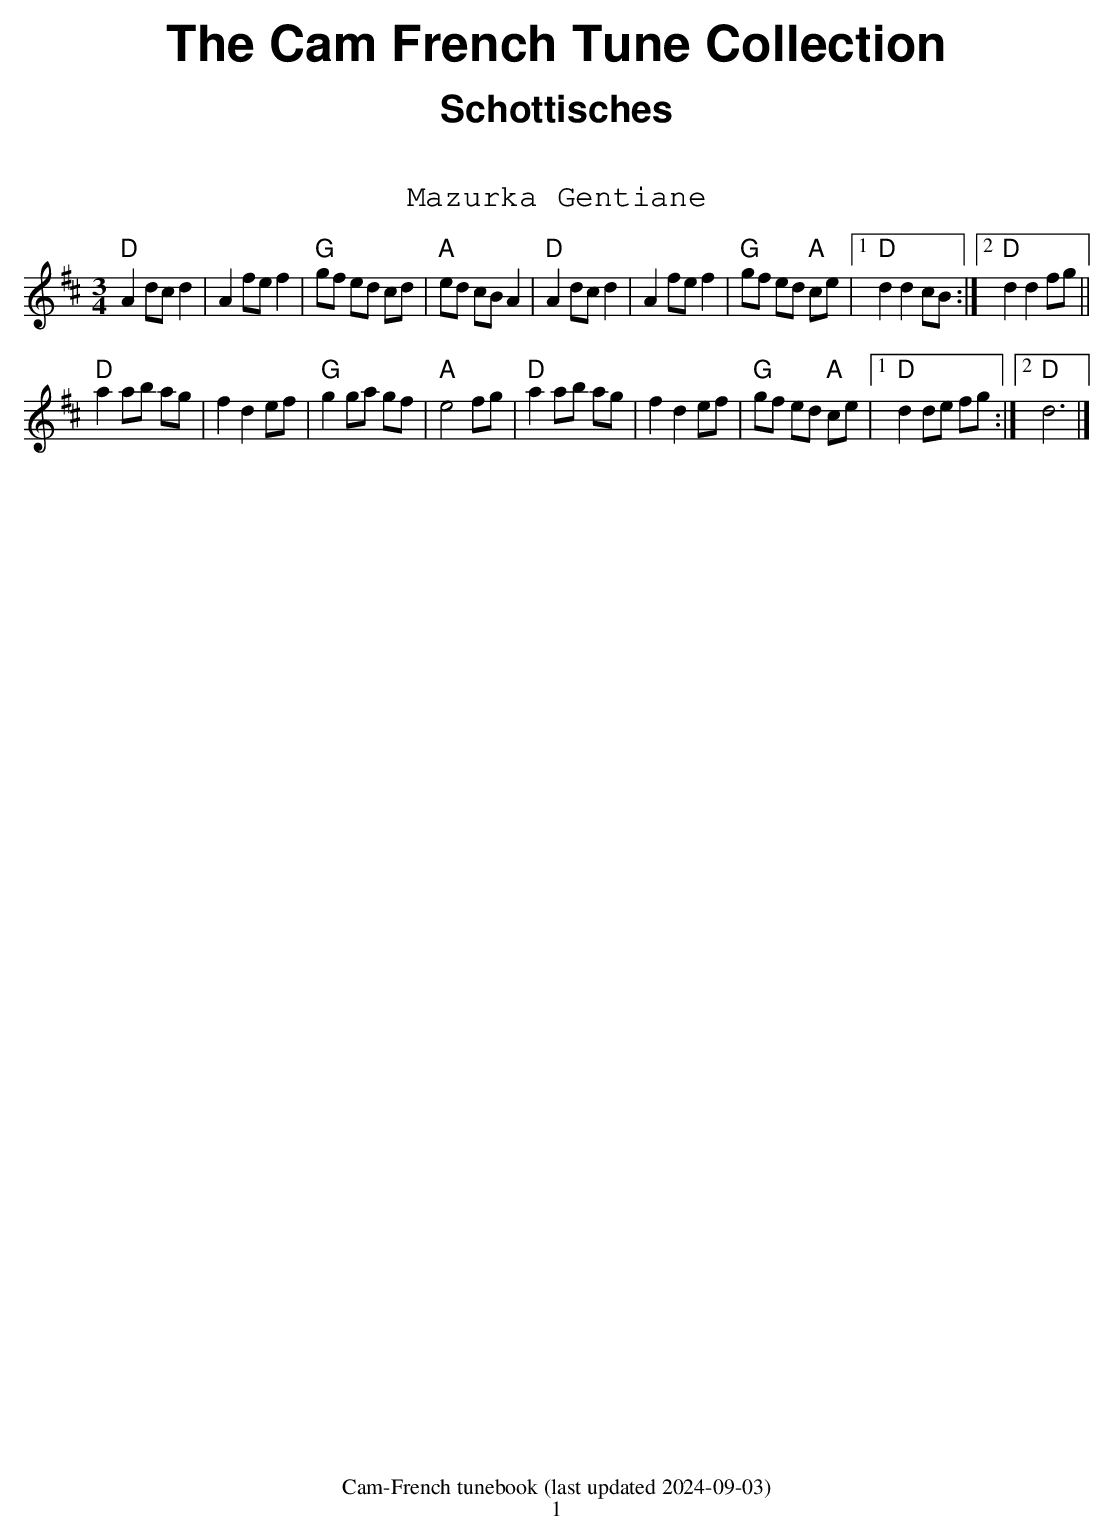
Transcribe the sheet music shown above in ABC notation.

X:1
T:Mazurka Gentiane
M:3/4
L:1/8
K:Dmaj
"D"A2dcd2|A2fef2|"G"gf ed cd|"A"ed cB A2|"D"A2 dc d2|A2fef2|"G"gf ed "A"ce|1"D"d2d2cB:|2 "D"d2d2fg||
"D"a2ab ag|f2d2ef|"G"g2ga gf|"A"e4fg|"D"a2ab ag|f2d2ef|"G"gf ed "A"ce|1"D"d2de fg:|2"D"d6|]
